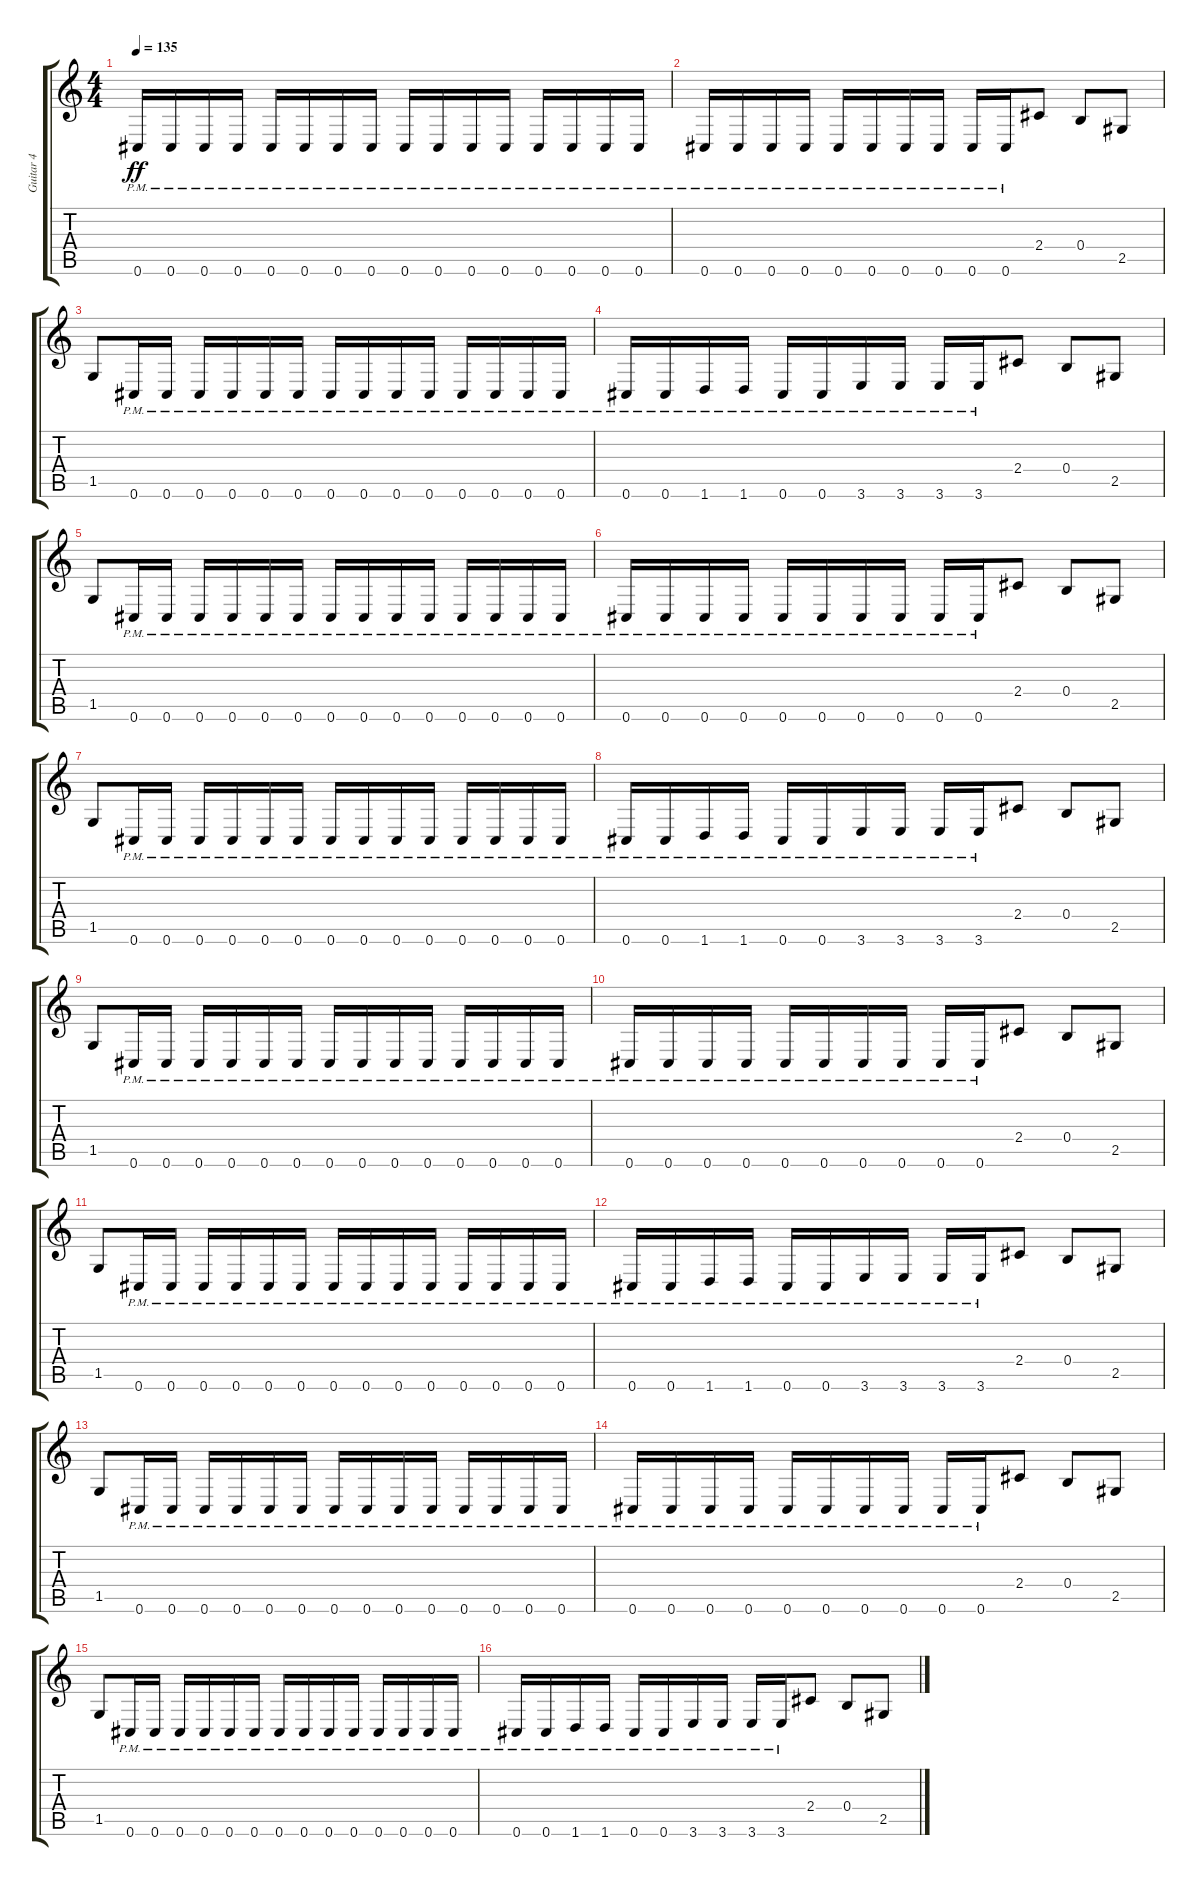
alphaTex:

\track ("Guitar 4" "Guitar 4") {instrument distortionguitar}
\staff {score tabs}
\tuning (Db4 Ab3 E3 B2 Gb2 Db2) {hide}
\ts (4 4)
\tempo 135
\clef g2
\ks c
0.6{pm}.16{dy ff} 0.6{pm}.16 0.6{pm}.16 0.6{pm}.16 0.6{pm}.16 0.6{pm}.16 0.6{pm}.16 0.6{pm}.16 0.6{pm}.16 0.6{pm}.16 0.6{pm}.16 0.6{pm}.16 0.6{pm}.16 0.6{pm}.16 0.6{pm}.16 0.6{pm}.16 |
0.6{pm}.16 0.6{pm}.16 0.6{pm}.16 0.6{pm}.16 0.6{pm}.16 0.6{pm}.16 0.6{pm}.16 0.6{pm}.16 0.6{pm}.16 0.6{pm}.16 2.4.8 0.4.8 2.5.8 |
1.5.8 0.6{pm}.16 0.6{pm}.16 0.6{pm}.16 0.6{pm}.16 0.6{pm}.16 0.6{pm}.16 0.6{pm}.16 0.6{pm}.16 0.6{pm}.16 0.6{pm}.16 0.6{pm}.16 0.6{pm}.16 0.6{pm}.16 0.6{pm}.16 |
0.6{pm}.16 0.6{pm}.16 1.6{pm}.16 1.6{pm}.16 0.6{pm}.16 0.6{pm}.16 3.6{pm}.16 3.6{pm}.16 3.6{pm}.16 3.6{pm}.16 2.4.8 0.4.8 2.5.8 |
1.5.8 0.6{pm}.16 0.6{pm}.16 0.6{pm}.16 0.6{pm}.16 0.6{pm}.16 0.6{pm}.16 0.6{pm}.16 0.6{pm}.16 0.6{pm}.16 0.6{pm}.16 0.6{pm}.16 0.6{pm}.16 0.6{pm}.16 0.6{pm}.16 |
0.6{pm}.16 0.6{pm}.16 0.6{pm}.16 0.6{pm}.16 0.6{pm}.16 0.6{pm}.16 0.6{pm}.16 0.6{pm}.16 0.6{pm}.16 0.6{pm}.16 2.4.8 0.4.8 2.5.8 |
1.5.8 0.6{pm}.16 0.6{pm}.16 0.6{pm}.16 0.6{pm}.16 0.6{pm}.16 0.6{pm}.16 0.6{pm}.16 0.6{pm}.16 0.6{pm}.16 0.6{pm}.16 0.6{pm}.16 0.6{pm}.16 0.6{pm}.16 0.6{pm}.16 |
0.6{pm}.16 0.6{pm}.16 1.6{pm}.16 1.6{pm}.16 0.6{pm}.16 0.6{pm}.16 3.6{pm}.16 3.6{pm}.16 3.6{pm}.16 3.6{pm}.16 2.4.8 0.4.8 2.5.8 |
1.5.8 0.6{pm}.16 0.6{pm}.16 0.6{pm}.16 0.6{pm}.16 0.6{pm}.16 0.6{pm}.16 0.6{pm}.16 0.6{pm}.16 0.6{pm}.16 0.6{pm}.16 0.6{pm}.16 0.6{pm}.16 0.6{pm}.16 0.6{pm}.16 |
0.6{pm}.16 0.6{pm}.16 0.6{pm}.16 0.6{pm}.16 0.6{pm}.16 0.6{pm}.16 0.6{pm}.16 0.6{pm}.16 0.6{pm}.16 0.6{pm}.16 2.4.8 0.4.8 2.5.8 |
1.5.8 0.6{pm}.16 0.6{pm}.16 0.6{pm}.16 0.6{pm}.16 0.6{pm}.16 0.6{pm}.16 0.6{pm}.16 0.6{pm}.16 0.6{pm}.16 0.6{pm}.16 0.6{pm}.16 0.6{pm}.16 0.6{pm}.16 0.6{pm}.16 |
0.6{pm}.16 0.6{pm}.16 1.6{pm}.16 1.6{pm}.16 0.6{pm}.16 0.6{pm}.16 3.6{pm}.16 3.6{pm}.16 3.6{pm}.16 3.6{pm}.16 2.4.8 0.4.8 2.5.8 |
1.5.8 0.6{pm}.16 0.6{pm}.16 0.6{pm}.16 0.6{pm}.16 0.6{pm}.16 0.6{pm}.16 0.6{pm}.16 0.6{pm}.16 0.6{pm}.16 0.6{pm}.16 0.6{pm}.16 0.6{pm}.16 0.6{pm}.16 0.6{pm}.16 |
0.6{pm}.16 0.6{pm}.16 0.6{pm}.16 0.6{pm}.16 0.6{pm}.16 0.6{pm}.16 0.6{pm}.16 0.6{pm}.16 0.6{pm}.16 0.6{pm}.16 2.4.8 0.4.8 2.5.8 |
1.5.8 0.6{pm}.16 0.6{pm}.16 0.6{pm}.16 0.6{pm}.16 0.6{pm}.16 0.6{pm}.16 0.6{pm}.16 0.6{pm}.16 0.6{pm}.16 0.6{pm}.16 0.6{pm}.16 0.6{pm}.16 0.6{pm}.16 0.6{pm}.16 |
0.6{pm}.16 0.6{pm}.16 1.6{pm}.16 1.6{pm}.16 0.6{pm}.16 0.6{pm}.16 3.6{pm}.16 3.6{pm}.16 3.6{pm}.16 3.6{pm}.16 2.4.8 0.4.8 2.5.8
